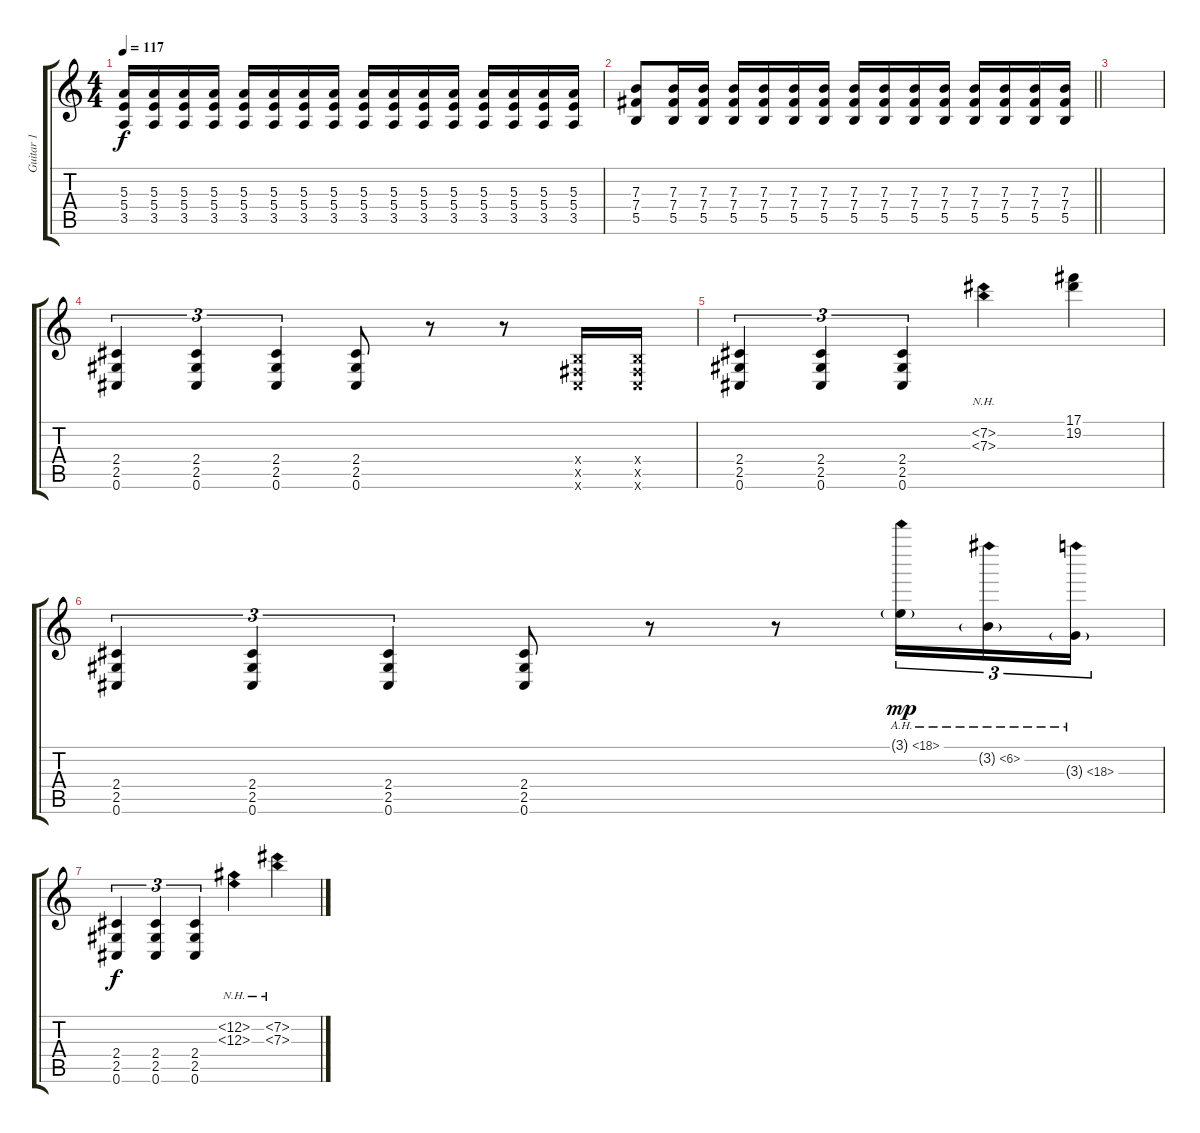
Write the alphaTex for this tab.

\track ("Guitar 1" "Guitar 1") {instrument distortionguitar}
\staff {score tabs}
\tuning (Db4 Ab3 E3 B2 Gb2 Db2) {hide}
\ts (4 4)
\tempo 117
\clef g2
\ks c
(5.3 5.4 3.5).16{dy f} (5.3 5.4 3.5).16 (5.3 5.4 3.5).16 (5.3 5.4 3.5).16 (5.3 5.4 3.5).16 (5.3 5.4 3.5).16 (5.3 5.4 3.5).16 (5.3 5.4 3.5).16 (5.3 5.4 3.5).16 (5.3 5.4 3.5).16 (5.3 5.4 3.5).16 (5.3 5.4 3.5).16 (5.3 5.4 3.5).16 (5.3 5.4 3.5).16 (5.3 5.4 3.5).16 (5.3 5.4 3.5).16 |
\barLineRight lightlight
(7.3 7.4 5.5).8 (7.3 7.4 5.5).16 (7.3 7.4 5.5).16 (7.3 7.4 5.5).16 (7.3 7.4 5.5).16 (7.3 7.4 5.5).16 (7.3 7.4 5.5).16 (7.3 7.4 5.5).16 (7.3 7.4 5.5).16 (7.3 7.4 5.5).16 (7.3 7.4 5.5).16 (7.3 7.4 5.5).16 (7.3 7.4 5.5).16 (7.3 7.4 5.5).16 (7.3 7.4 5.5).16 |
|
(2.4 2.5 0.6).4{tu (3 2)} (2.4 2.5 0.6).4{tu (3 2)} (2.4 2.5 0.6).4{tu (3 2)} (2.4 2.5 0.6).8 r.8 r.8 (0.4{x} 0.5{x} 0.6{x}).16 (0.4{x} 0.5{x} 0.6{x}).16 |
(2.4 2.5 0.6).4{tu (3 2)} (2.4 2.5 0.6).4{tu (3 2)} (2.4 2.5 0.6).4{tu (3 2)} (7.2{nh} 7.3{nh}).4 (17.1 19.2).4 |
(2.4 2.5 0.6).4{tu (3 2)} (2.4 2.5 0.6).4{tu (3 2)} (2.4 2.5 0.6).4{tu (3 2)} (2.4 2.5 0.6).8 r.8 r.8 3.1{ah 15 g}.16{tu (3 2) dy mp} 3.2{ah 3 g}.16{tu (3 2)} 3.3{ah 15 g}.16{tu (3 2)} |
(2.4 2.5 0.6).4{tu (3 2) dy f} (2.4 2.5 0.6).4{tu (3 2)} (2.4 2.5 0.6).4{tu (3 2)} (12.2{nh} 12.3{nh}).4 (7.2{nh} 7.3{nh}).4
